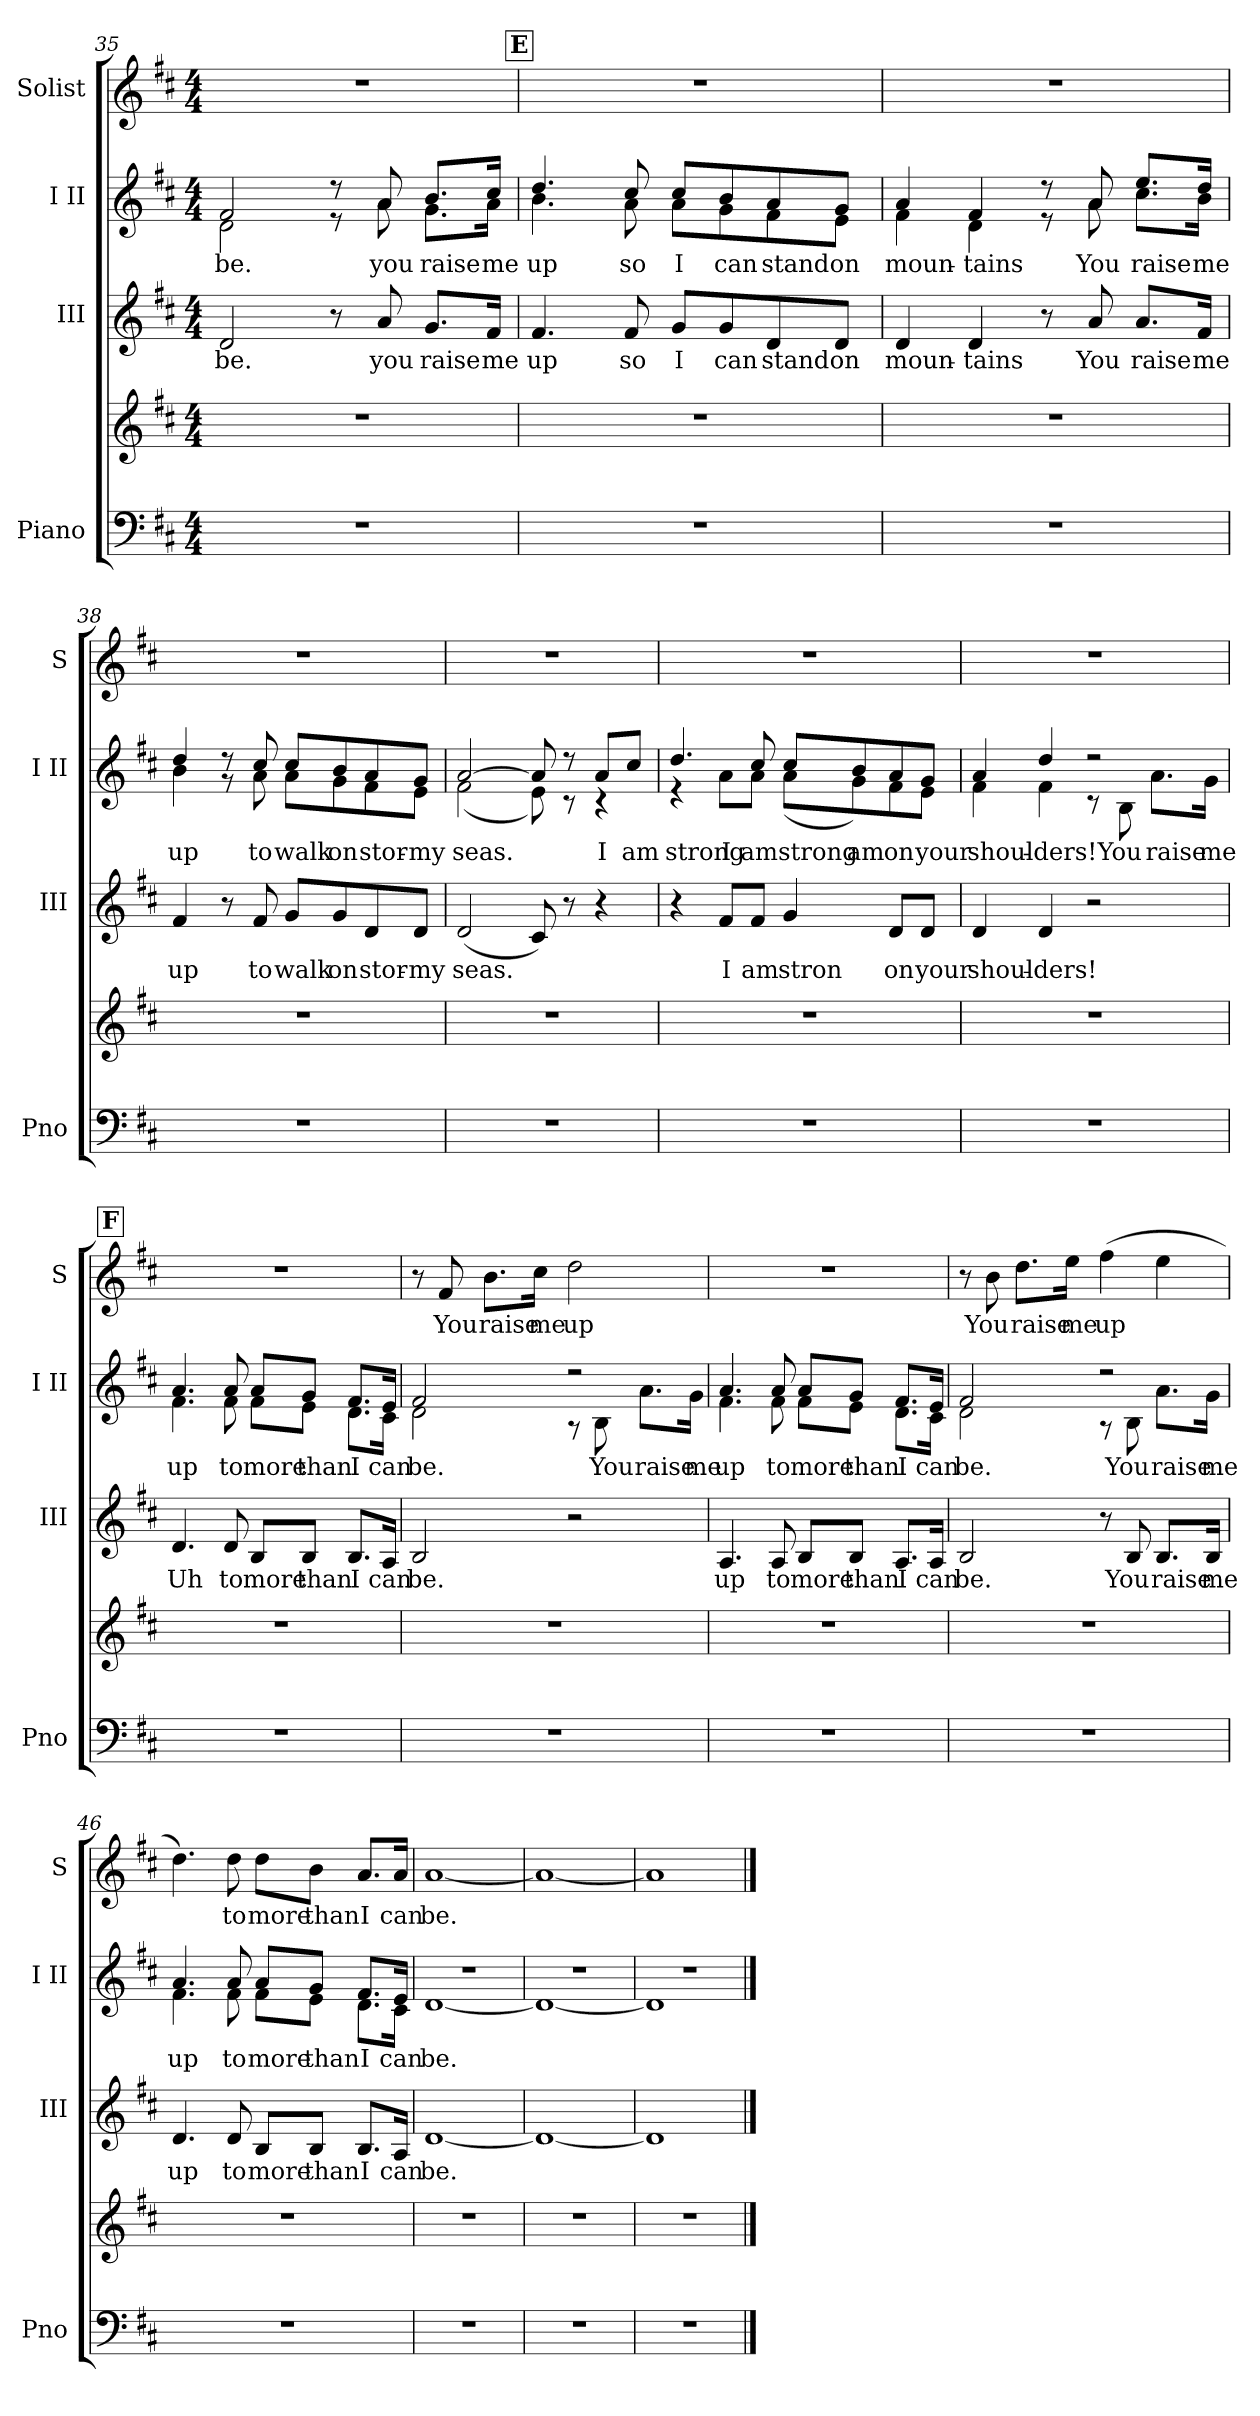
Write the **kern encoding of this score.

**kern	**kern	**kern	**text	**kern	**text	**kern	**text
*part4	*part4	*part3	*part3	*part2	*part2	*part1	*part1
*staff5	*staff4	*staff3	*staff3	*staff2	*staff2	*staff1	*staff1
*I"Piano	*	*I"III	*	*I"I II	*	*I"Solist	*
*I'Pno	*	*I'III	*	*I'I II	*	*I'S	*
!!LO:LB:g=z
*clefF4	*clefG2	*clefG2	*	*clefG2	*	*clefG2	*
*k[f#c#]	*k[f#c#]	*k[f#c#]	*	*k[f#c#]	*	*k[f#c#]	*
*M4/4	*M4/4	*M4/4	*	*M4/4	*	*M4/4	*
=35	=35	=35	=35	=35	=35	=35	=35
!	!	!	!LO:LY:b	!	!LO:LY:a	!	!
*	*	*	*	*^	*	*	*
!	!	!	!	!	!	!LO:LY:b	!	!
1r	1r	2d/	be.	2f#/	2d\	be.	1r	.
.	.	8r	.	8r	8r	.	.	.
!	!	!	!LO:LY:b	!	!	!LO:LY:a	!	!
!	!	!	!	!	!	!LO:LY:b	!	!
.	.	8a/	you	8a/	8a\	you	.	.
!	!	!	!LO:LY:b	!	!	!LO:LY:a	!	!
!	!	!	!	!	!	!LO:LY:b	!	!
.	.	8.g/L	raise	8.b/L	8.g\L	raise	.	.
!	!	!	!LO:LY:b	!	!	!LO:LY:a	!	!
!	!	!	!	!	!	!LO:LY:b	!	!
.	.	16f#/Jk	me	16cc#/Jk	16a\Jk	me	.	.
!!LO:REH:place=s1:a:B:fs=14:t=E
=36	=36	=36	=36	=36	=36	=36	=36	=36
!	!	!	!LO:LY:b	!	!	!LO:LY:a	!	!
!	!	!	!	!	!	!LO:LY:b	!	!
1r	1r	4.f#/	up	4.dd/	4.b\	up	1r	.
!	!	!	!LO:LY:b	!	!	!LO:LY:a	!	!
!	!	!	!	!	!	!LO:LY:b	!	!
.	.	8f#/	so	8cc#/	8a\	so	.	.
!	!	!	!LO:LY:b	!	!	!LO:LY:a	!	!
!	!	!	!	!	!	!LO:LY:b	!	!
.	.	8g/L	I	8cc#/L	8a\L	I	.	.
!	!	!	!LO:LY:b	!	!	!LO:LY:a	!	!
!	!	!	!	!	!	!LO:LY:b	!	!
.	.	8g/	can	8b/	8g\	can	.	.
!	!	!	!LO:LY:b	!	!	!LO:LY:a	!	!
!	!	!	!	!	!	!LO:LY:b	!	!
.	.	8d/	stand	8a/	8f#\	stand	.	.
!	!	!	!LO:LY:b	!	!	!LO:LY:a	!	!
!	!	!	!	!	!	!LO:LY:b	!	!
.	.	8d/J	on	8g/J	8e\J	on	.	.
=37	=37	=37	=37	=37	=37	=37	=37	=37
!	!	!	!LO:LY:b	!	!	!LO:LY:a	!	!
!	!	!	!	!	!	!LO:LY:b	!	!
1r	1r	4d/	moun-	4a/	4f#\	moun-	1r	.
!	!	!	!LO:LY:b	!	!	!LO:LY:a	!	!
!	!	!	!	!	!	!LO:LY:b	!	!
.	.	4d/	-tains	4f#/	4d\	-tains	.	.
.	.	8r	.	8r	8r	.	.	.
!	!	!	!LO:LY:b	!	!	!LO:LY:a	!	!
!	!	!	!	!	!	!LO:LY:b	!	!
.	.	8a/	You	8a/	8a\	You	.	.
!	!	!	!LO:LY:b	!	!	!LO:LY:a	!	!
!	!	!	!	!	!	!LO:LY:b	!	!
.	.	8.a/L	raise	8.ee/L	8.cc#\L	raise	.	.
!	!	!	!LO:LY:b	!	!	!LO:LY:a	!	!
!	!	!	!	!	!	!LO:LY:b	!	!
.	.	16f#/Jk	me	16dd/Jk	16b\Jk	me	.	.
=38	=38	=38	=38	=38	=38	=38	=38	=38
!	!	!	!LO:LY:b	!	!	!LO:LY:a	!	!
!	!	!	!	!	!	!LO:LY:b	!	!
1r	1r	4f#/	up	4dd/	4b\	up	1r	.
.	.	8r	.	8r	8r	.	.	.
!	!	!	!LO:LY:b	!	!	!LO:LY:a	!	!
!	!	!	!	!	!	!LO:LY:b	!	!
.	.	8f#/	to	8cc#/	8a\	to	.	.
!	!	!	!LO:LY:b	!	!	!LO:LY:a	!	!
!	!	!	!	!	!	!LO:LY:b	!	!
.	.	8g/L	walk	8cc#/L	8a\L	walk	.	.
!	!	!	!LO:LY:b	!	!	!LO:LY:a	!	!
!	!	!	!	!	!	!LO:LY:b	!	!
.	.	8g/	on	8b/	8g\	on	.	.
!	!	!	!LO:LY:b	!	!	!LO:LY:a	!	!
!	!	!	!	!	!	!LO:LY:b	!	!
.	.	8d/	stor-	8a/	8f#\	stor-	.	.
!	!	!	!LO:LY:b	!	!	!LO:LY:a	!	!
!	!	!	!	!	!	!LO:LY:b	!	!
.	.	8d/J	-my	8g/J	8e\J	-my	.	.
!!LO:PB:g=z
=39	=39	=39	=39	=39	=39	=39	=39	=39
!	!	!	!LO:LY:b	!	!	!LO:LY:a	!	!
!	!	!	!	!	!	!LO:LY:b	!	!
1r	1r	(2d/	seas.	[2a/	(2f#\	seas.	1r	.
.	.	8c#/)	.	8a/]	8e\)	.	.	.
.	.	8r	.	8r	8r	.	.	.
!	!	!	!	!	!	!LO:LY:a	!	!
.	.	4r	.	8a/L	4r	I	.	.
!	!	!	!	!	!	!LO:LY:a	!	!
.	.	.	.	8cc#/J	.	am	.	.
=40	=40	=40	=40	=40	=40	=40	=40	=40
!	!	!	!	!	!	!LO:LY:a	!	!
1r	1r	4r	.	4.dd/	4r	strong	1r	.
!	!	!	!LO:LY:b	!	!	!LO:LY:b	!	!
.	.	8f#/L	I	.	8a\L	I	.	.
!	!	!	!LO:LY:b	!	!	!LO:LY:a	!	!
!	!	!	!	!	!	!LO:LY:b	!	!
.	.	8f#/J	am	8cc#/	8a\J	am	.	.
!	!	!	!LO:LY:b	!	!	!LO:LY:a	!	!
!	!	!	!	!	!	!LO:LY:b	!	!
.	.	4g/	stron	8cc#/L	(8a\L	strong	.	.
!	!	!	!	!	!	!LO:LY:a	!	!
.	.	.	.	8b/	8g\)	am	.	.
!	!	!	!LO:LY:b	!	!	!LO:LY:a	!	!
!	!	!	!	!	!	!LO:LY:b	!	!
.	.	8d/L	on	8a/	8f#\	on	.	.
!	!	!	!LO:LY:b	!	!	!LO:LY:a	!	!
!	!	!	!	!	!	!LO:LY:b	!	!
.	.	8d/J	your	8g/J	8e\J	your	.	.
=41	=41	=41	=41	=41	=41	=41	=41	=41
!	!	!	!LO:LY:b	!	!	!LO:LY:a	!	!
!	!	!	!	!	!	!LO:LY:b	!	!
1r	1r	4d/	shoul-	4a/	4f#\	shoul-	1r	.
!	!	!	!LO:LY:b	!	!	!LO:LY:a	!	!
!	!	!	!	!	!	!LO:LY:b	!	!
.	.	4d/	-ders!	4dd/	4f#\	-ders!	.	.
.	.	2r	.	2r	8r	.	.	.
!	!	!	!	!	!	!LO:LY:b	!	!
.	.	.	.	.	8B\	You	.	.
!	!	!	!	!	!	!LO:LY:b	!	!
.	.	.	.	.	8.a\L	raise	.	.
!	!	!	!	!	!	!LO:LY:b	!	!
.	.	.	.	.	16g\Jk	me	.	.
!!LO:REH:place=s1:a:B:fs=14:t=F
=42	=42	=42	=42	=42	=42	=42	=42	=42
!	!	!	!LO:LY:b	!	!	!LO:LY:a	!	!
!	!	!	!	!	!	!LO:LY:b	!	!
1r	1r	4.d/	Uh	4.a/	4.f#\	up	1r	.
!	!	!	!LO:LY:b	!	!	!LO:LY:a	!	!
!	!	!	!	!	!	!LO:LY:b	!	!
.	.	8d/	to	8a/	8f#\	to	.	.
!	!	!	!LO:LY:b	!	!	!LO:LY:a	!	!
!	!	!	!	!	!	!LO:LY:b	!	!
.	.	8B/L	more	8a/L	8f#\L	more	.	.
!	!	!	!LO:LY:b	!	!	!LO:LY:a	!	!
!	!	!	!	!	!	!LO:LY:b	!	!
.	.	8B/J	than	8g/J	8e\J	than	.	.
!	!	!	!LO:LY:b	!	!	!LO:LY:a	!	!
!	!	!	!	!	!	!LO:LY:b	!	!
.	.	8.B/L	I	8.f#/L	8.d\L	I	.	.
!	!	!	!LO:LY:b	!	!	!LO:LY:a	!	!
!	!	!	!	!	!	!LO:LY:b	!	!
.	.	16A/Jk	can	16e/Jk	16c#\Jk	can	.	.
!!LO:LB:g=z
=43	=43	=43	=43	=43	=43	=43	=43	=43
!	!	!	!LO:LY:b	!	!	!LO:LY:a	!	!
!	!	!	!	!	!	!LO:LY:b	!	!
1r	1r	2B/	be.	2f#/	2d\	be.	8r	.
!	!	!	!	!	!	!	!	!LO:LY:b
.	.	.	.	.	.	.	8f#/	You
!	!	!	!	!	!	!	!	!LO:LY:b
.	.	.	.	.	.	.	8.b\L	raise
!	!	!	!	!	!	!	!	!LO:LY:b
.	.	.	.	.	.	.	16cc#\Jk	me
!	!	!	!	!	!	!	!	!LO:LY:b
.	.	2r	.	2r	8r	.	2dd\	up
!	!	!	!	!	!	!LO:LY:b	!	!
.	.	.	.	.	8B\	You	.	.
!	!	!	!	!	!	!LO:LY:b	!	!
.	.	.	.	.	8.a\L	raise	.	.
!	!	!	!	!	!	!LO:LY:b	!	!
.	.	.	.	.	16g\Jk	me	.	.
=44	=44	=44	=44	=44	=44	=44	=44	=44
!	!	!	!LO:LY:b	!	!	!LO:LY:a	!	!
!	!	!	!	!	!	!LO:LY:b	!	!
1r	1r	4.A/	up	4.a/	4.f#\	up	1r	.
!	!	!	!LO:LY:b	!	!	!LO:LY:a	!	!
!	!	!	!	!	!	!LO:LY:b	!	!
.	.	8A/	to	8a/	8f#\	to	.	.
!	!	!	!LO:LY:b	!	!	!LO:LY:a	!	!
!	!	!	!	!	!	!LO:LY:b	!	!
.	.	8B/L	more	8a/L	8f#\L	more	.	.
!	!	!	!LO:LY:b	!	!	!LO:LY:a	!	!
!	!	!	!	!	!	!LO:LY:b	!	!
.	.	8B/J	than	8g/J	8e\J	than	.	.
!	!	!	!LO:LY:b	!	!	!LO:LY:a	!	!
!	!	!	!	!	!	!LO:LY:b	!	!
.	.	8.A/L	I	8.f#/L	8.d\L	I	.	.
!	!	!	!LO:LY:b	!	!	!LO:LY:a	!	!
!	!	!	!	!	!	!LO:LY:b	!	!
.	.	16A/Jk	can	16e/Jk	16c#\Jk	can	.	.
=45	=45	=45	=45	=45	=45	=45	=45	=45
!	!	!	!LO:LY:b	!	!	!LO:LY:a	!	!
!	!	!	!	!	!	!LO:LY:b	!	!
1r	1r	2B/	be.	2f#/	2d\	be.	8r	.
!	!	!	!	!	!	!	!	!LO:LY:b
.	.	.	.	.	.	.	8b\	You
!	!	!	!	!	!	!	!	!LO:LY:b
.	.	.	.	.	.	.	8.dd\L	raise
!	!	!	!	!	!	!	!	!LO:LY:b
.	.	.	.	.	.	.	16ee\Jk	me
!	!	!	!	!	!	!	!	!LO:LY:b
.	.	8r	.	2r	8r	.	(4ff#\	up
!	!	!	!LO:LY:b	!	!	!LO:LY:b	!	!
.	.	8B/	You	.	8B\	You	.	.
!	!	!	!LO:LY:b	!	!	!LO:LY:b	!	!
.	.	8.B/L	raise	.	8.a\L	raise	4ee\	.
!	!	!	!LO:LY:b	!	!	!LO:LY:b	!	!
.	.	16B/Jk	me	.	16g\Jk	me	.	.
!!LO:PB:g=z
=46	=46	=46	=46	=46	=46	=46	=46	=46
!	!	!	!LO:LY:b	!	!	!LO:LY:a	!	!
!	!	!	!	!	!	!LO:LY:b	!	!
1r	1r	4.d/	up	4.a/	4.f#\	up	4.dd\)	.
!	!	!	!LO:LY:b	!	!	!LO:LY:a	!	!
!	!	!	!	!	!	!LO:LY:b	!	!LO:LY:b
.	.	8d/	to	8a/	8f#\	to	8dd\	to
!	!	!	!LO:LY:b	!	!	!LO:LY:a	!	!
!	!	!	!	!	!	!LO:LY:b	!	!LO:LY:b
.	.	8B/L	more	8a/L	8f#\L	more	8dd\L	more
!	!	!	!LO:LY:b	!	!	!LO:LY:a	!	!
!	!	!	!	!	!	!LO:LY:b	!	!LO:LY:b
.	.	8B/J	than	8g/J	8e\J	than	8b\J	than
!	!	!	!LO:LY:b	!	!	!LO:LY:a	!	!
!	!	!	!	!	!	!LO:LY:b	!	!LO:LY:b
.	.	8.B/L	I	8.f#/L	8.d\L	I	8.a/L	I
!	!	!	!LO:LY:b	!	!	!LO:LY:a	!	!
!	!	!	!	!	!	!LO:LY:b	!	!LO:LY:b
.	.	16A/Jk	can	16e/Jk	16c#\Jk	can	16a/Jk	can
=47	=47	=47	=47	=47	=47	=47	=47	=47
!	!	!	!LO:LY:b	!	!	!LO:LY:b	!	!LO:LY:b
1r	1r	[1d	be.	1r	[1d	be.	[1a	be.
=48	=48	=48	=48	=48	=48	=48	=48	=48
1r	1r	1d_	.	1r	1d_	.	1a_	.
=49	=49	=49	=49	=49	=49	=49	=49	=49
1r	1r	1d]	.	1r	1d]	.	1a]	.
*	*	*	*	*v	*v	*	*	*
==	==	==	==	==	==	==	==
*-	*-	*-	*-	*-	*-	*-	*-
